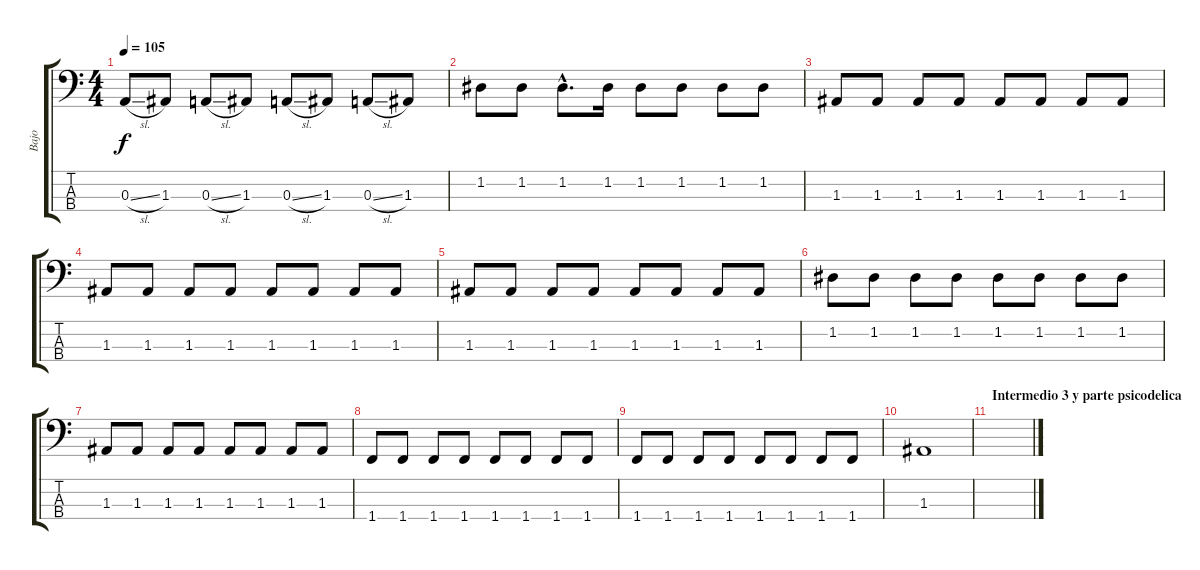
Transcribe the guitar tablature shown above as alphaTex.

\track ("Bajo" "Bajo") {instrument electricbassfinger}
\staff {score tabs}
\tuning (G2 D2 A1 E1) {hide}
\ts (4 4)
\tempo 105
\clef f4
\ks c
0.3{sl}.8{dy f} 1.3.8 0.3{sl}.8 1.3.8 0.3{sl}.8 1.3.8 0.3{sl}.8 1.3.8 |
1.2.8 1.2.8 1.2{hac}.8{d} 1.2.16 1.2.8 1.2.8 1.2.8 1.2.8 |
1.3.8 1.3.8 1.3.8 1.3.8 1.3.8 1.3.8 1.3.8 1.3.8 |
1.3.8 1.3.8 1.3.8 1.3.8 1.3.8 1.3.8 1.3.8 1.3.8 |
1.3.8 1.3.8 1.3.8 1.3.8 1.3.8 1.3.8 1.3.8 1.3.8 |
1.2.8 1.2.8 1.2.8 1.2.8 1.2.8 1.2.8 1.2.8 1.2.8 |
1.3.8 1.3.8 1.3.8 1.3.8 1.3.8 1.3.8 1.3.8 1.3.8 |
1.4.8 1.4.8 1.4.8 1.4.8 1.4.8 1.4.8 1.4.8 1.4.8 |
1.4.8 1.4.8 1.4.8 1.4.8 1.4.8 1.4.8 1.4.8 1.4.8 |
1.3.1 |
\section ("" "Intermedio 3 y parte psicodelica")
